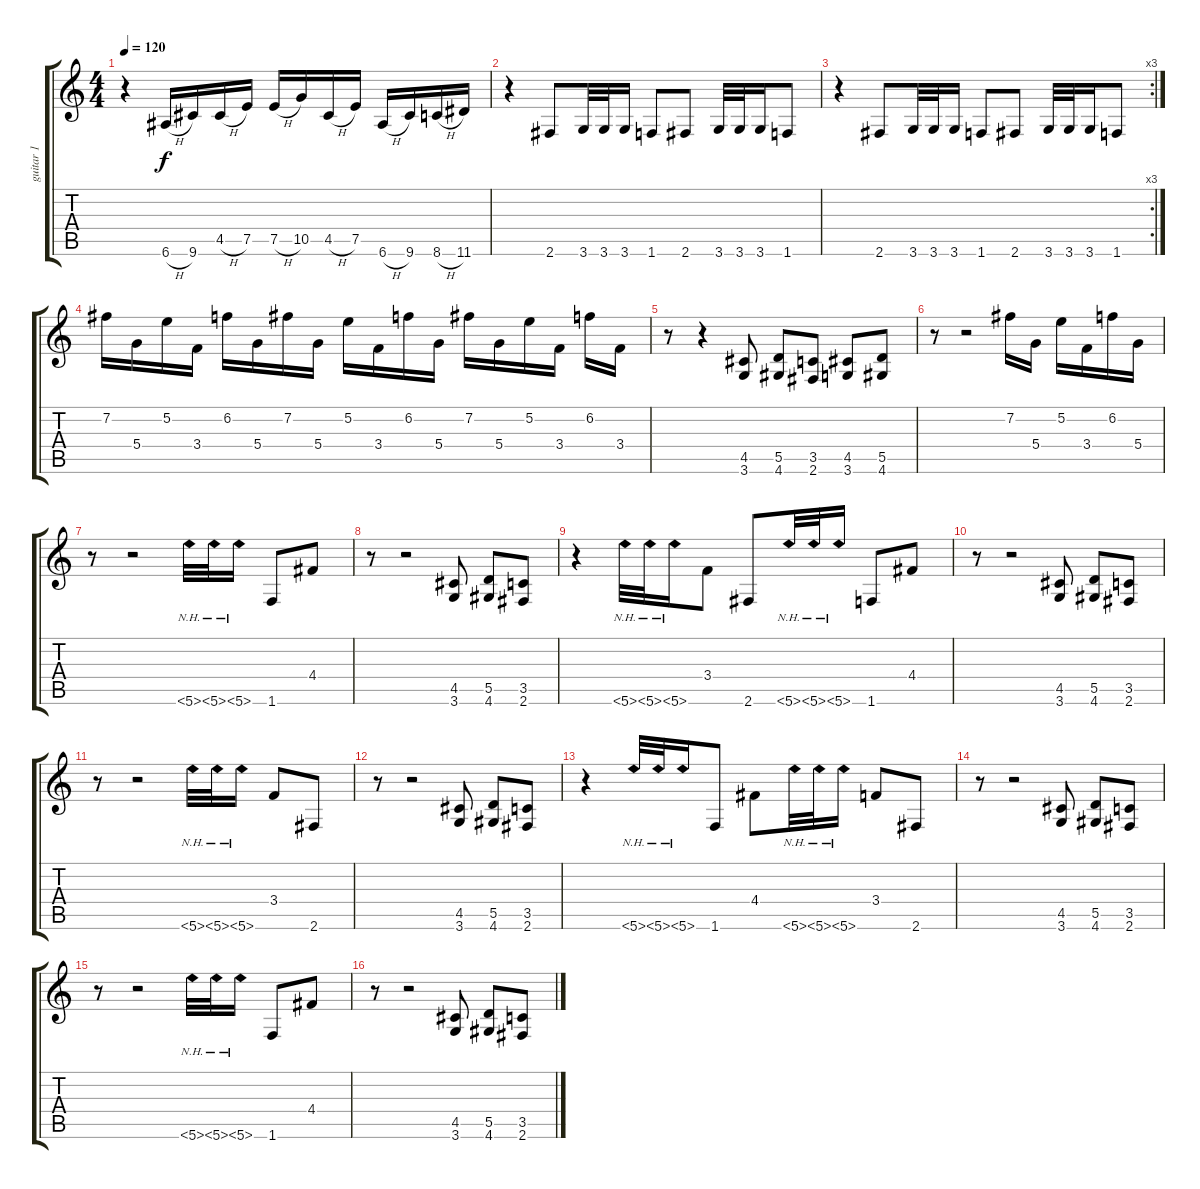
\track ("guitar 1" "guitar 1") {instrument overdrivenguitar}
\staff {score tabs}
\tuning (E4 B3 G3 D3 A2 E2) {hide}
\ts (4 4)
\tempo 120
\clef g2
\ks c
r.4{dy f} 6.6{h}.16 9.6.16 4.5{h}.16 7.5.16 7.5{h}.16 10.5.16 4.5{h}.16 7.5.16 6.6{h}.16 9.6.16 8.6{h}.16 11.6.16 |
r.4 2.6.8 3.6.32 3.6.32 3.6.16 1.6.8 2.6.8 3.6.32 3.6.32 3.6.16 1.6.8 |
\rc 3
r.4 2.6.8 3.6.32 3.6.32 3.6.16 1.6.8 2.6.8 3.6.32 3.6.32 3.6.16 1.6.8 |
7.2.16 5.4.16 5.2.16 3.4.16 6.2.16 5.4.16 7.2.16 5.4.16 5.2.16 3.4.16 6.2.16 5.4.16 7.2.16 5.4.16 5.2.16 3.4.16 6.2.16 3.4.16 |
r.8 r.4 (4.5 3.6).8 (5.5 4.6).8 (3.5 2.6).8 (4.5 3.6).8 (5.5 4.6).8 |
r.8 r.2 7.2.16 5.4.16 5.2.16 3.4.16 6.2.16 5.4.16 |
r.8 r.2 5.6{nh}.32 5.6{nh}.32 5.6{nh}.16 1.6.8 4.4.8 |
r.8 r.2 (4.5 3.6).8 (5.5 4.6).8 (3.5 2.6).8 |
r.4 5.6{nh}.32 5.6{nh}.32 5.6{nh}.16 3.4.8 2.6.8 5.6{nh}.32 5.6{nh}.32 5.6{nh}.16 1.6.8 4.4.8 |
r.8 r.2 (4.5 3.6).8 (5.5 4.6).8 (3.5 2.6).8 |
r.8 r.2 5.6{nh}.32 5.6{nh}.32 5.6{nh}.16 3.4.8 2.6.8 |
r.8 r.2 (4.5 3.6).8 (5.5 4.6).8 (3.5 2.6).8 |
r.4 5.6{nh}.32 5.6{nh}.32 5.6{nh}.16 1.6.8 4.4.8 5.6{nh}.32 5.6{nh}.32 5.6{nh}.16 3.4.8 2.6.8 |
r.8 r.2 (4.5 3.6).8 (5.5 4.6).8 (3.5 2.6).8 |
r.8 r.2 5.6{nh}.32 5.6{nh}.32 5.6{nh}.16 1.6.8 4.4.8 |
r.8 r.2 (4.5 3.6).8 (5.5 4.6).8 (3.5 2.6).8
